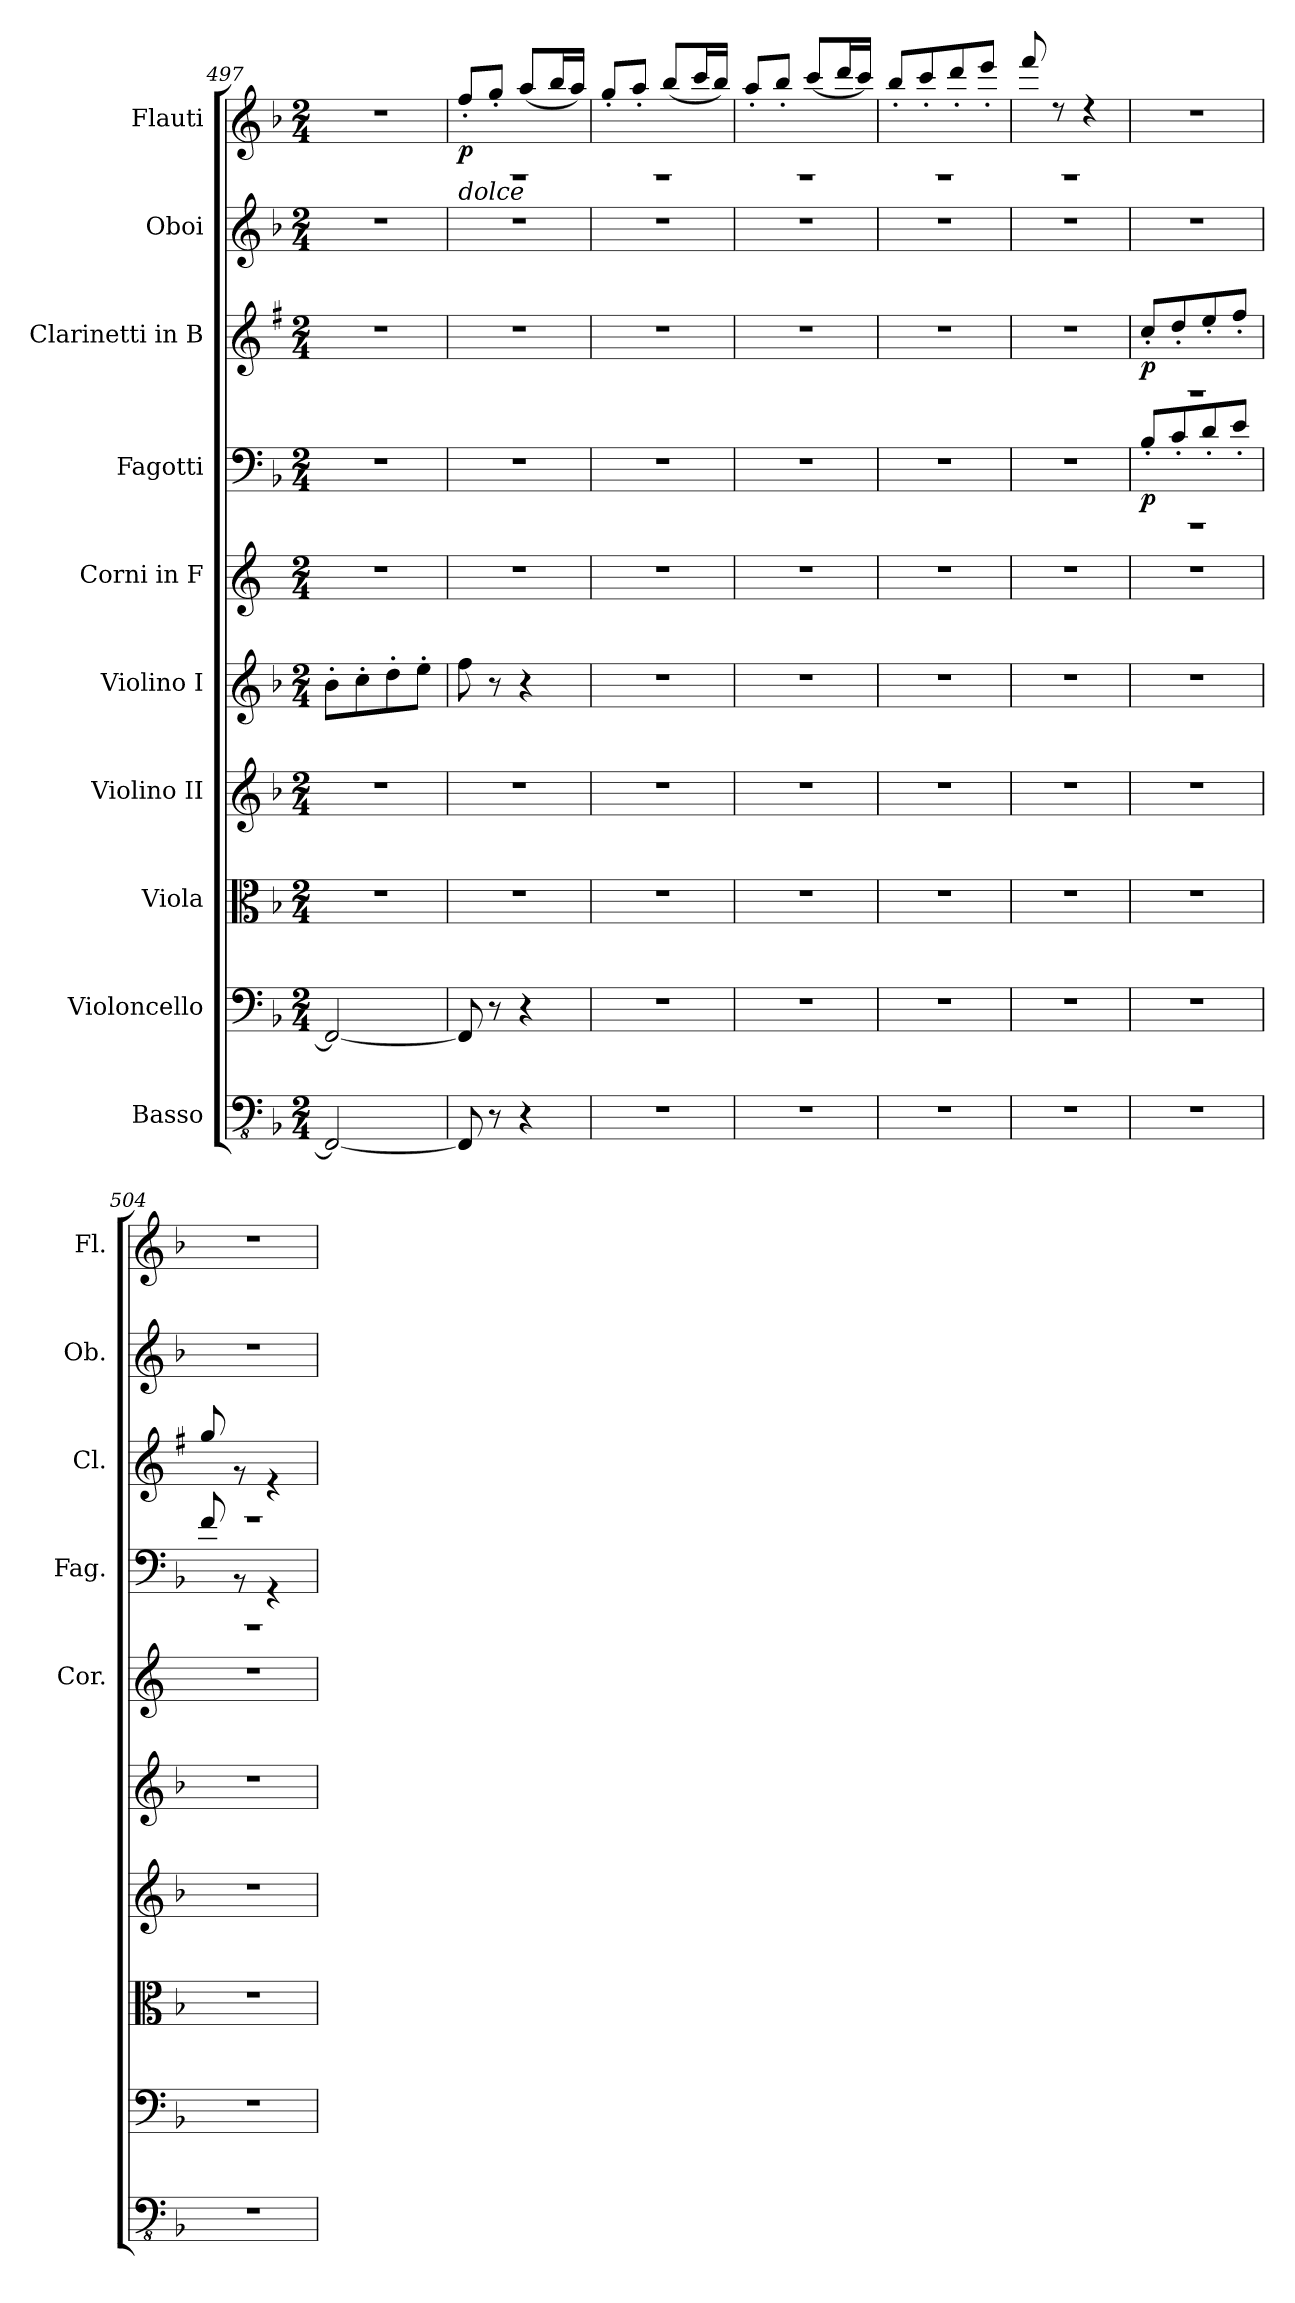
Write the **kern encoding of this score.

**kern	**kern	**kern	**kern	**kern	**kern	**kern	**dynam	**kern	**dynam	**kern	**kern	**dynam
*part10	*part9	*part8	*part7	*part6	*part5	*part4	*part4	*part3	*part3	*part2	*part1	*part1
*staff10	*staff9	*staff8	*staff7	*staff6	*staff5	*staff4	*staff4	*staff3	*staff3	*staff2	*staff1	*staff1
*I"Basso	*I"Violoncello	*I"Viola	*I"Violino II	*I"Violino I	*I"Corni in F	*I"Fagotti	*	*I"Clarinetti in B	*	*I"Oboi	*I"Flauti	*
*	*	*	*	*	*I'Cor.	*I'Fag.	*	*I'Cl.	*	*I'Ob.	*I'Fl.	*
*clefFv4	*clefF4	*clefC3	*clefG2	*clefG2	*clefG2	*clefF4	*	*clefG2	*	*clefG2	*clefG2	*
*	*	*	*	*	*ITrd4c7	*	*	*ITrd1c2	*	*	*	*
*k[b-]	*k[b-]	*k[b-]	*k[b-]	*k[b-]	*k[b-]	*k[b-]	*	*k[b-]	*	*k[b-]	*k[b-]	*
*M2/4	*M2/4	*M2/4	*M2/4	*M2/4	*M2/4	*M2/4	*	*M2/4	*	*M2/4	*M2/4	*
=497	=497	=497	=497	=497	=497	=497	=497	=497	=497	=497	=497	=497
2FFF/_	2FF/_	2r	2r	8b-'\L	2r	2r	.	2r	.	2r	2r	.
.	.	.	.	8cc'\	.	.	.	.	.	.	.	.
.	.	.	.	8dd'\	.	.	.	.	.	.	.	.
.	.	.	.	8ee'\J	.	.	.	.	.	.	.	.
=498	=498	=498	=498	=498	=498	=498	=498	=498	=498	=498	=498	=498
*	*	*	*	*	*	*	*	*	*	*	*^	*
!	!	!	!	!	!	!	!	!	!	!	!LO:TX:b:i:t=dolce	!	!
!	!	!	!	!	!	!	!	!	!	!	!	!	!LO:DY:b
8FFF/]	8FF/]	2r	2r	8ff\	2r	2r	.	2r	.	2r	2rF	8ff'/L	p
8r	8r	.	.	8r	.	.	.	.	.	.	.	8gg'/J	.
4r	4r	.	.	4r	.	.	.	.	.	.	.	(8aa/L	.
.	.	.	.	.	.	.	.	.	.	.	.	16bb-/L	.
.	.	.	.	.	.	.	.	.	.	.	.	16aa/JJ)	.
=499	=499	=499	=499	=499	=499	=499	=499	=499	=499	=499	=499	=499	=499
2r	2r	2r	2r	2r	2r	2r	.	2r	.	2r	2rF	8gg'/L	.
.	.	.	.	.	.	.	.	.	.	.	.	8aa'/J	.
.	.	.	.	.	.	.	.	.	.	.	.	(8bb-/L	.
.	.	.	.	.	.	.	.	.	.	.	.	16ccc/L	.
.	.	.	.	.	.	.	.	.	.	.	.	16bb-/JJ)	.
=500	=500	=500	=500	=500	=500	=500	=500	=500	=500	=500	=500	=500	=500
2r	2r	2r	2r	2r	2r	2r	.	2r	.	2r	2rF	8aa'/L	.
.	.	.	.	.	.	.	.	.	.	.	.	8bb-'/J	.
.	.	.	.	.	.	.	.	.	.	.	.	(8ccc/L	.
.	.	.	.	.	.	.	.	.	.	.	.	16ddd/L	.
.	.	.	.	.	.	.	.	.	.	.	.	16ccc/JJ)	.
=501	=501	=501	=501	=501	=501	=501	=501	=501	=501	=501	=501	=501	=501
2r	2r	2r	2r	2r	2r	2r	.	2r	.	2r	2rF	8bb-'/L	.
.	.	.	.	.	.	.	.	.	.	.	.	8ccc'/	.
.	.	.	.	.	.	.	.	.	.	.	.	8ddd'/	.
.	.	.	.	.	.	.	.	.	.	.	.	8eee'/J	.
=502	=502	=502	=502	=502	=502	=502	=502	=502	=502	=502	=502	=502	=502
2r	2r	2r	2r	2r	2r	2r	.	2r	.	2r	2rF	8fff/	.
.	.	.	.	.	.	.	.	.	.	.	.	8rdd	.
.	.	.	.	.	.	.	.	.	.	.	.	4rdd	.
!!LO:PB:g=z
=503	=503	=503	=503	=503	=503	=503	=503	=503	=503	=503	=503	=503	=503
*	*	*	*	*	*	*^	*	*^	*	*	*	*	*
!	!	!	!	!	!	!	!	!LO:DY:b	!	!	!LO:DY:b	!	!	!	!
*	*	*	*	*	*	*	*	*	*	*	*	*	*v	*v	*
2r	2r	2r	2r	2r	2r	2rAAA	8B-'/L	p	2rF	8b-'/L	p	2r	2r	.
.	.	.	.	.	.	.	8c'/	.	.	8cc'/	.	.	.	.
.	.	.	.	.	.	.	8d'/	.	.	8dd'/	.	.	.	.
.	.	.	.	.	.	.	8e'/J	.	.	8ee'/J	.	.	.	.
=504	=504	=504	=504	=504	=504	=504	=504	=504	=504	=504	=504	=504	=504	=504
2r	2r	2r	2r	2r	2r	2rAAA	8f/	.	2rF	8ff/	.	2r	2r	.
.	.	.	.	.	.	.	8r	.	.	8r	.	.	.	.
.	.	.	.	.	.	.	4r	.	.	4r	.	.	.	.
*	*	*	*	*	*	*v	*v	*	*	*	*	*	*	*
*	*	*	*	*	*	*	*	*v	*v	*	*	*	*
=	=	=	=	=	=	=	=	=	=	=	=	=
*-	*-	*-	*-	*-	*-	*-	*-	*-	*-	*-	*-	*-
